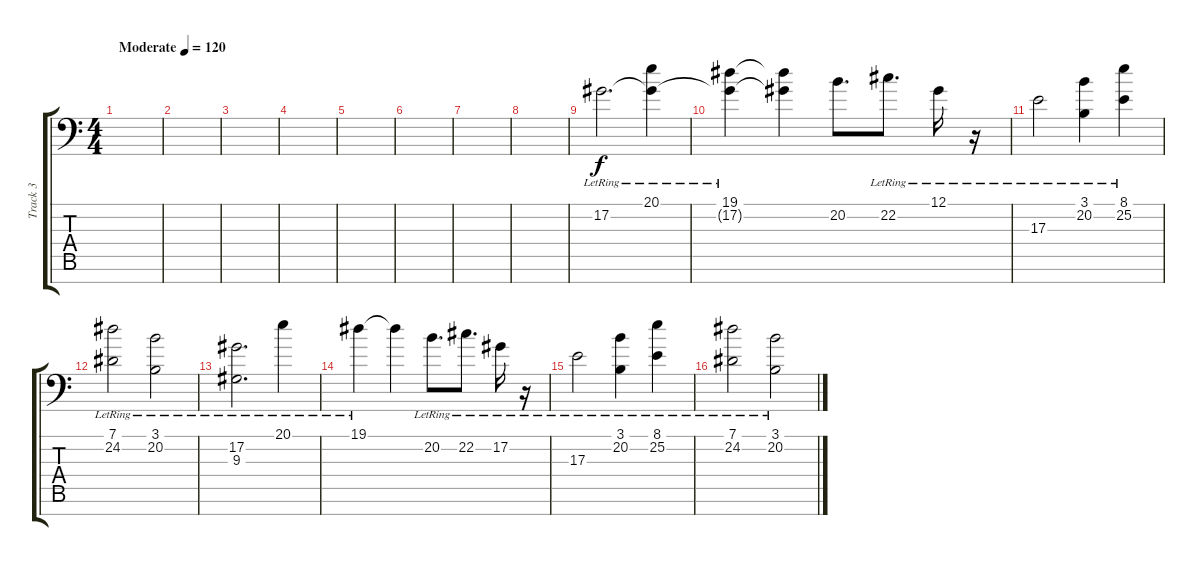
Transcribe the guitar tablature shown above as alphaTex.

\track ("Track 3" "Track 3") {instrument stringensemble2}
\staff {score tabs}
\tuning (Ab3 Eb3 B2 Gb2 Db2 Ab1 Db1) {hide}
\ts (4 4)
\tempo (120 "Moderate")
\clef f4
\ks c
|
|
|
|
|
|
|
|
17.2{lr}.2{d} (20.1{lr} 17.2{t}).4 |
(19.1{lr} 17.2{t}).4 (19.1{t} 17.2{t}).4 20.2.8{d} 22.2{lr}.8{d} 12.1{lr}.16 r.16 |
17.3{lr}.2 (3.1{lr} 20.2{lr}).4 (8.1{lr} 25.2).4 |
(7.1{lr} 24.2).2 (3.1{lr} 20.2).2 |
(17.2 9.3{lr}).2{d} 20.1{lr}.4 |
19.1{lr}.4 19.1{t}.4 20.2{lr}.8{d} 22.2{lr}.8{d} 17.2{lr}.16 r.16 |
17.3{lr}.2 (3.1{lr} 20.2{lr}).4 (8.1{lr} 25.2).4 |
(7.1{lr} 24.2).2 (3.1{lr} 20.2).2
